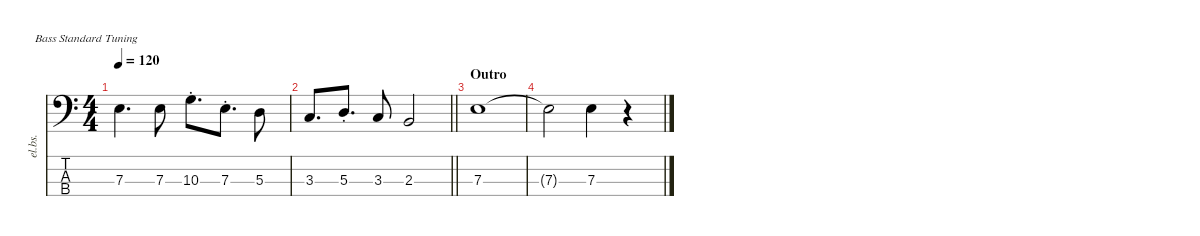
\defaultSystemsLayout 4
\hideDynamics
\bracketExtendMode nobrackets
\otherSystemsTrackNameOrientation horizontal
\track ("Bass" "el.bs.") {instrument electricbasspick}
\staff {score tabs}
\tuning (G2 D2 A1 E1)
\ts (4 4)
\tempo 120
\clef f4
\ks c
7.3.4{d dy f} 7.3.8 10.3{st}.8{d} 7.3{st}.8{d} 5.3.8 |
\barLineRight lightlight
3.3.8{d} 5.3{st}.8{d} 3.3.8 2.3.2 |
\section ("" "Outro")
7.3.1 |
7.3{t}.2 7.3.4 r.4
